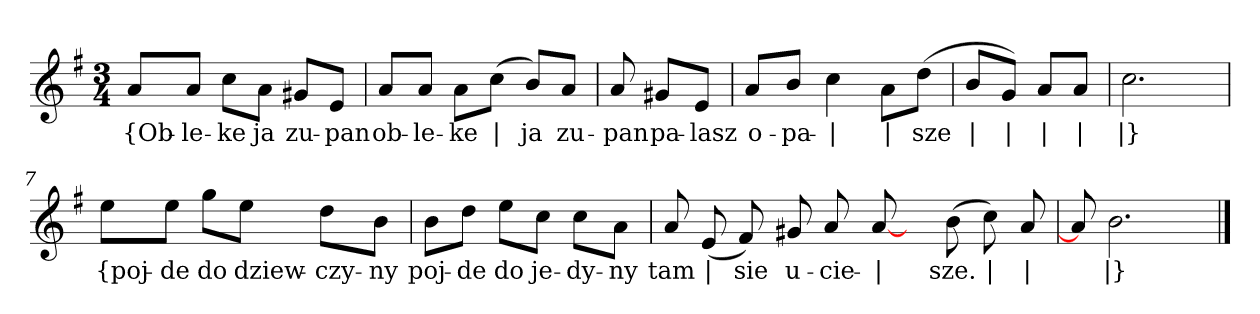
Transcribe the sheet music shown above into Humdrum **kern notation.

**kern	**text
*part1	*part1
*staff1	*staff1
*clefG2	*
*k[f#]	*
*M3/4	*
=	=
8a/L	{Ob-
8a/J	-le-
8cc\L	-ke
8a\J	ja
8g#X/L	zu-
8e/J	-pan
=2	=2
8a/L	ob-
8a/J	-le-
8a\L	-ke
(8cc\J	|
8b/L)	ja
8a/J	zu-
=3y	=3y
8a	-pan
8g#X/L	pa-
8e/J	-lasz
=4	=4
8a/L	o-
8b/J	-pa-
4cc	|
8a\L	|
(8dd\J	-sze
=5y	=5y
8b/L	|
8g/J)	|
8a/L	|
8a/J	|
=6	=6
2.cc	|}
=7y	=7y
8ee\L	{poj-
8ee\J	-de
8gg\L	do
8ee\J	dziew-
8dd\L	-czy-
8b\J	-ny
=8	=8
8b\L	poj-
8dd\J	-de
8ee\L	do
8cc\J	je-
8cc\L	-dy-
8a\J	-ny
=9	=9
8a	tam
(8e	|
8f#)	sie
8g#X	u-
8a	-cie-
[8a	|
8ryy	.
(8b	-sze.
8cc)	|
8a	|
=10	=10
8a]	.
2.b	|}
==	==
*-	*-
